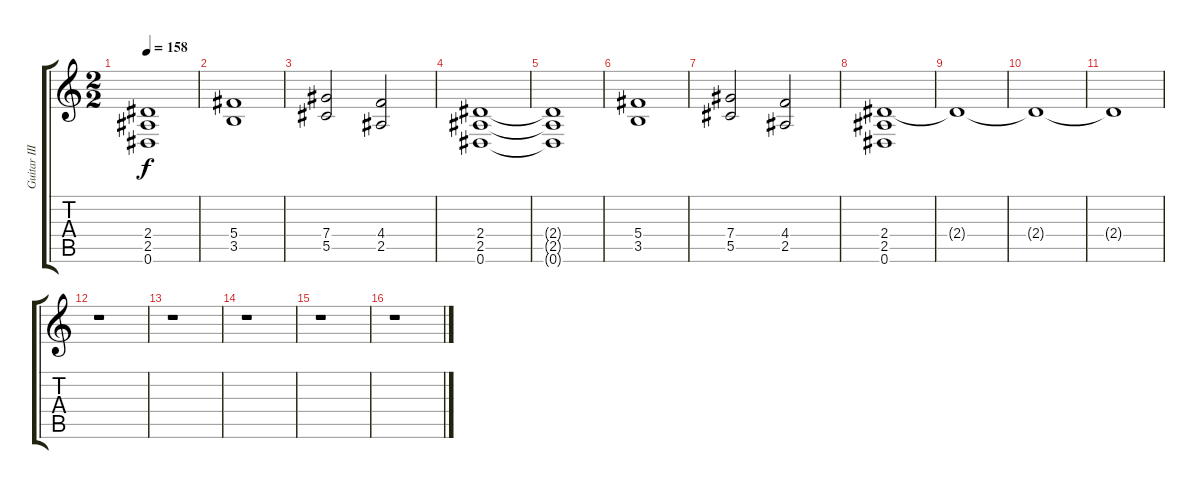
\track ("Guitar III (elec. 6 stg./overdriven)" "Guitar III") {instrument overdrivenguitar}
\staff {score tabs}
\tuning (Eb4 Bb3 Gb3 Db3 Ab2 Eb2) {hide}
\ts (2 2)
\tempo 158
\clef g2
\ks c
(2.4 2.5 0.6).1{dy f} |
(5.4 3.5).1 |
(7.4 5.5).2 (4.4 2.5).2 |
(2.4 2.5 0.6).1 |
(2.4{t} 2.5{t} 0.6{t}).1 |
(5.4 3.5).1 |
(7.4 5.5).2 (4.4 2.5).2 |
(2.4 2.5 0.6).1 |
2.4{t}.1 |
2.4{t}.1 |
2.4{t}.1 |
r.1 |
r.1 |
r.1 |
r.1 |
r.1
